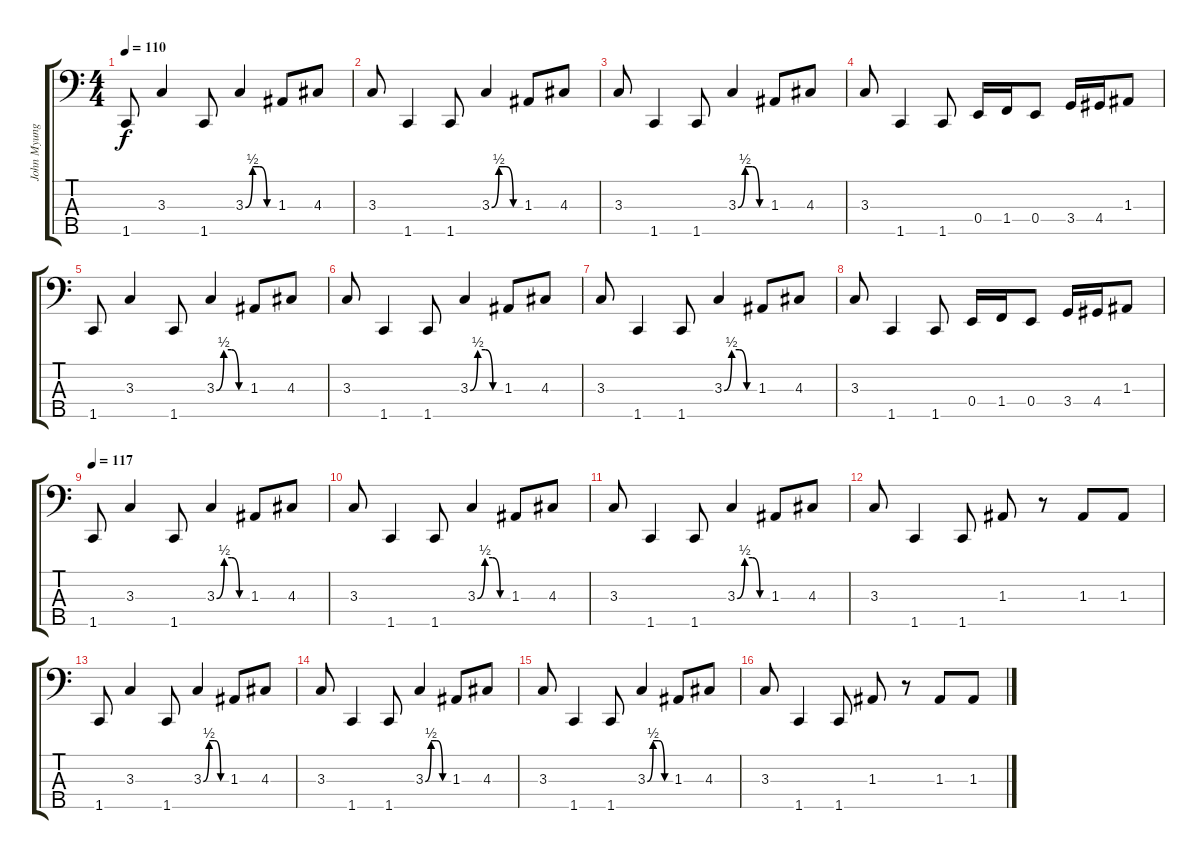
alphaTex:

\track ("John Myung" "John Myung") {instrument electricbassfinger}
\staff {score tabs}
\tuning (G2 D2 A1 E1 B0) {hide}
\ts (4 4)
\tempo 110
\clef f4
\ks c
1.5.8{dy f} 3.3.4 1.5.8 3.3{be (custom 0 0 15 2 30 2 45 0 60 0)}.4 1.3.8 4.3.8 |
3.3.8 1.5.4 1.5.8 3.3{be (custom 0 0 15 2 30 2 45 0 60 0)}.4 1.3.8 4.3.8 |
3.3.8 1.5.4 1.5.8 3.3{be (custom 0 0 15 2 30 2 45 0 60 0)}.4 1.3.8 4.3.8 |
3.3.8 1.5.4 1.5.8 0.4.16 1.4.16 0.4.8 3.4.16 4.4.16 1.3.8 |
1.5.8 3.3.4 1.5.8 3.3{be (custom 0 0 15 2 30 2 45 0 60 0)}.4 1.3.8 4.3.8 |
3.3.8 1.5.4 1.5.8 3.3{be (custom 0 0 15 2 30 2 45 0 60 0)}.4 1.3.8 4.3.8 |
3.3.8 1.5.4 1.5.8 3.3{be (custom 0 0 15 2 30 2 45 0 60 0)}.4 1.3.8 4.3.8 |
3.3.8 1.5.4 1.5.8 0.4.16 1.4.16 0.4.8 3.4.16 4.4.16 1.3.8 |
\section ("" "")
\tempo 117
1.5.8 3.3.4 1.5.8 3.3{be (custom 0 0 15 2 30 2 45 0 60 0)}.4 1.3.8 4.3.8 |
3.3.8 1.5.4 1.5.8 3.3{be (custom 0 0 15 2 30 2 45 0 60 0)}.4 1.3.8 4.3.8 |
3.3.8 1.5.4 1.5.8 3.3{be (custom 0 0 15 2 30 2 45 0 60 0)}.4 1.3.8 4.3.8 |
3.3.8 1.5.4 1.5.8 1.3.8 r.8 1.3.8 1.3.8 |
1.5.8 3.3.4 1.5.8 3.3{be (custom 0 0 15 2 30 2 45 0 60 0)}.4 1.3.8 4.3.8 |
3.3.8 1.5.4 1.5.8 3.3{be (custom 0 0 15 2 30 2 45 0 60 0)}.4 1.3.8 4.3.8 |
3.3.8 1.5.4 1.5.8 3.3{be (custom 0 0 15 2 30 2 45 0 60 0)}.4 1.3.8 4.3.8 |
3.3.8 1.5.4 1.5.8 1.3.8 r.8 1.3.8 1.3.8
